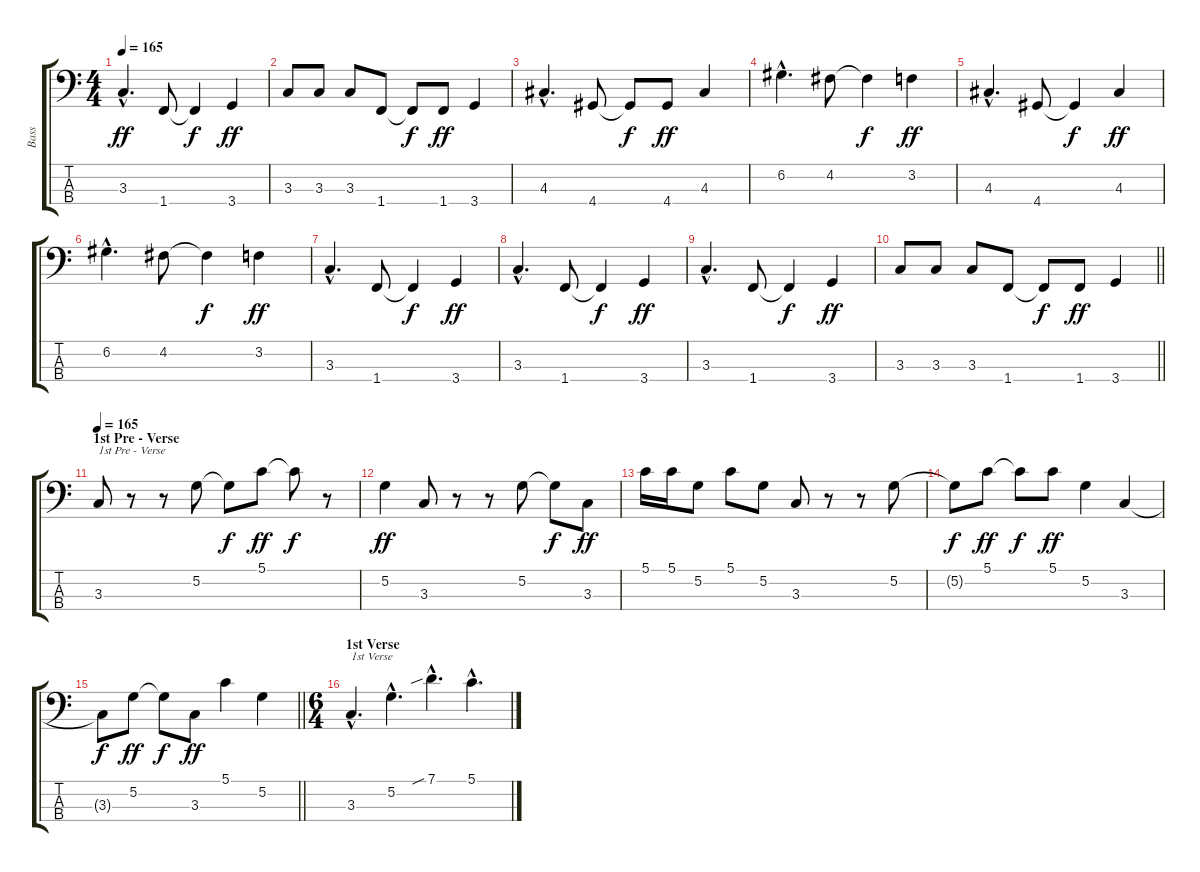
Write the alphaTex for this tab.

\track ("Bass" "Bass") {instrument electricbasspick}
\staff {score tabs}
\tuning (G2 D2 A1 E1) {hide}
\ts (4 4)
\tempo 165
\clef f4
\ks c
3.3{hac}.4{d dy ff} 1.4.8 1.4{t}.4{dy f} 3.4.4{dy ff} |
3.3.8 3.3.8 3.3.8 1.4.8 1.4{t}.8{dy f} 1.4.8{dy ff} 3.4.4 |
4.3{hac}.4{d} 4.4.8 4.4{t}.8{dy f} 4.4.8{dy ff} 4.3.4 |
6.2{hac}.4{d} 4.2.8 4.2{t}.4{dy f} 3.2.4{dy ff} |
4.3{hac}.4{d} 4.4.8 4.4{t}.4{dy f} 4.3.4{dy ff} |
6.2{hac}.4{d} 4.2.8 4.2{t}.4{dy f} 3.2.4{dy ff} |
3.3{hac}.4{d} 1.4.8 1.4{t}.4{dy f} 3.4.4{dy ff} |
3.3{hac}.4{d} 1.4.8 1.4{t}.4{dy f} 3.4.4{dy ff} |
3.3{hac}.4{d} 1.4.8 1.4{t}.4{dy f} 3.4.4{dy ff} |
\barLineRight lightlight
3.3.8 3.3.8 3.3.8 1.4.8 1.4{t}.8{dy f} 1.4.8{dy ff} 3.4.4 |
\section ("" "1st Pre - Verse")
\tempo 165
3.3.8{txt "1st Pre - Verse "} r.8 r.8 5.2.8 5.2{t}.8{dy f} 5.1.8{dy ff} 5.1{t}.8{dy f} r.8 |
5.2.4{dy ff} 3.3.8 r.8 r.8 5.2.8 5.2{t}.8{dy f} 3.3.8{dy ff} |
5.1.16 5.1.16 5.2.8 5.1.8 5.2.8 3.3.8 r.8 r.8 5.2.8 |
5.2{t}.8{dy f} 5.1.8{dy ff} 5.1{t}.8{dy f} 5.1.8{dy ff} 5.2.4 3.3.4 |
\barLineRight lightlight
3.3{t}.8{dy f} 5.2.8{dy ff} 5.2{t}.8{dy f} 3.3.8{dy ff} 5.1.4 5.2.4 |
\ts (6 4)
\section ("" "1st Verse")
3.3{hac}.4{d txt "1st Verse"} 5.2{hac}.4{d} 7.1{sib hac}.4{d} 5.1{hac}.4{d}
